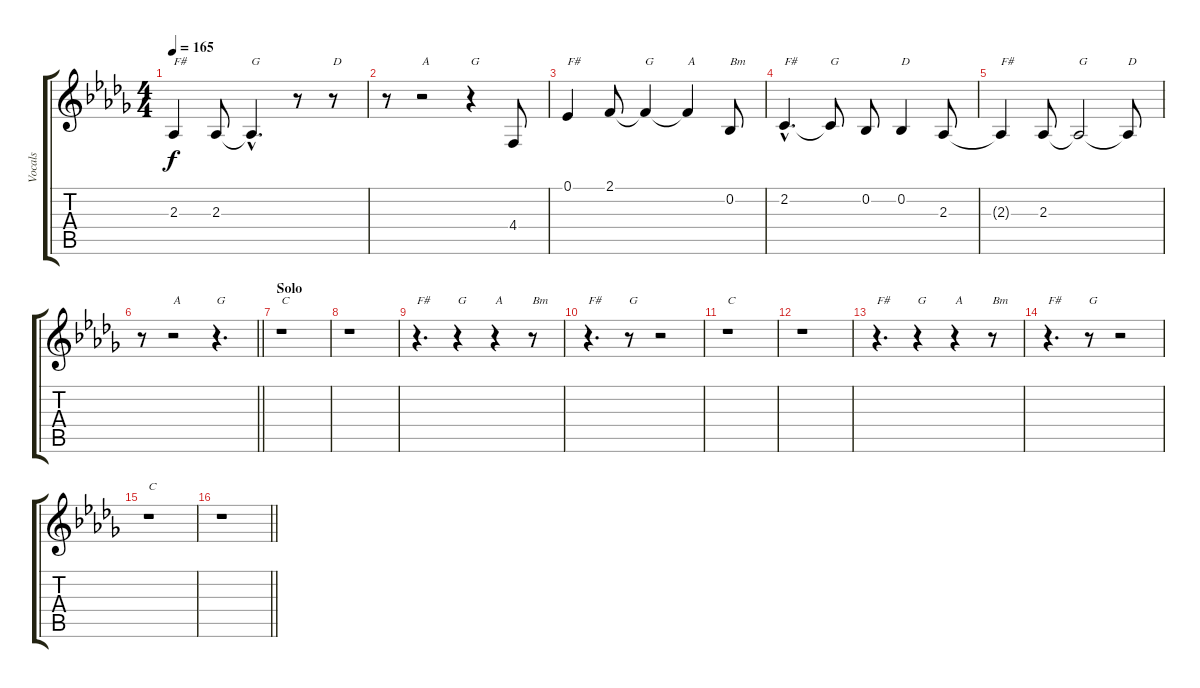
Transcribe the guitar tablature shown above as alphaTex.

\track ("Vocals" "Vocals") {instrument sopranosax}
\staff {score tabs}
\tuning (Eb4 Bb3 Gb3 Db3 Ab2 Eb2) {hide}
\ts (4 4)
\tempo 165
\clef g2
\ks bbminor
2.3{t}.4{txt "F#" dy f} 2.3.8 2.3{hac t}.4{d txt "G"} r.8 r.8{txt "D"} |
r.8 r.2{txt "A"} r.4{txt "G"} 4.4.8 |
0.1.4{txt "F#"} 2.1.8 2.1{t}.4{txt "G"} 2.1{t}.4{txt "A"} 0.2.8{txt "Bm"} |
2.2{hac}.4{d txt "F#"} 2.2{t}.8{txt "G"} 0.2.8 0.2.4{txt "D"} 2.3.8 |
2.3{t}.4{txt "F#"} 2.3.8 2.3{t}.2{txt "G"} 2.3{t}.8{txt "D"} |
\barLineRight lightlight
r.8 r.2{txt "A"} r.4{d txt "G"} |
\section ("" "Solo")
r.1{txt "C"} |
r.1 |
r.4{d txt "F#"} r.4{txt "G"} r.4{txt "A"} r.8{txt "Bm"} |
r.4{d txt "F#"} r.8{txt "G"} r.2 |
r.1{txt "C"} |
r.1 |
r.4{d txt "F#"} r.4{txt "G"} r.4{txt "A"} r.8{txt "Bm"} |
r.4{d txt "F#"} r.8{txt "G"} r.2 |
r.1{txt "C"} |
\barLineRight lightlight
r.1
